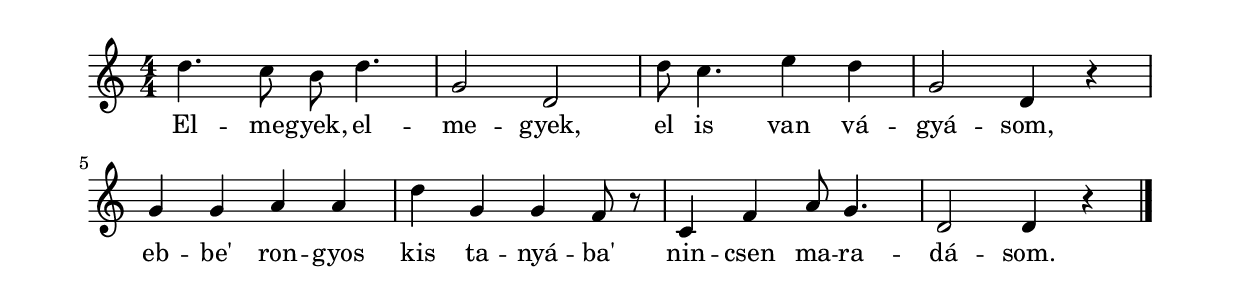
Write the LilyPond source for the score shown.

\paper {
  indent = 0\mm
  line-width = 180\mm
  oddHeaderMarkup = ""
  evenHeaderMarkup = ""
  oddFooterMarkup = ""
  evenFooterMarkup = ""
}

\score{
\relative c' {
\numericTimeSignature
\time 4/4
\key c \major
\tempo ""
d'4. c8 b\noBeam d4. g,2 d | d'8 c4. e4 d g,2 d4 r | g g a a d g, g f8 r | c4 f a8 g4. d2 d4 r\bar "|."
} 
\addlyrics {
  El -- me -- gyek, el -- me -- gyek,
  el is van vá -- gyá -- som,
  eb -- be' ron -- gyos kis ta -- nyá -- ba'
  nin -- csen ma -- ra -- dá -- som.
  } 

\midi { }
\layout { }
}

\version "2.17.4"